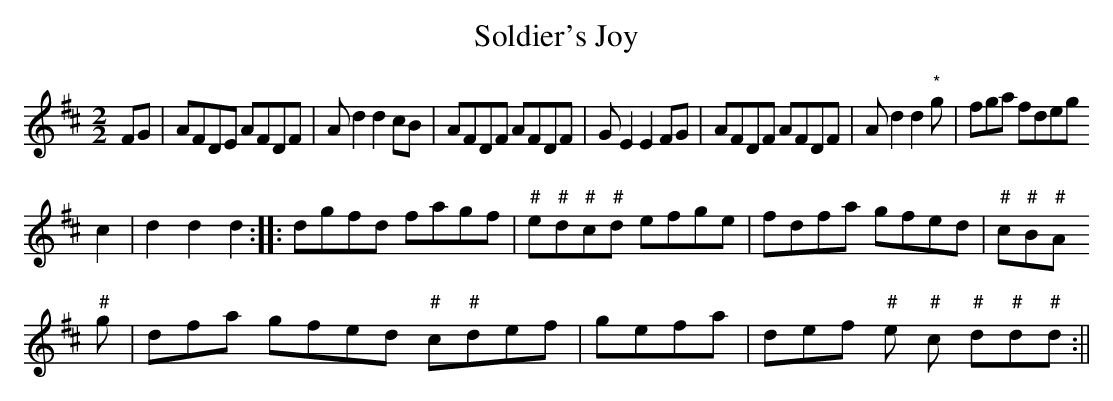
X:1
T:Soldier's Joy
M:2/2
L:1/8
K:D Major
FG|AFDE AFDF|A d2d2 cB|AFDF AFDF|G E2E2 FG|AFDF AFDF|A d2d2"*"g|fga fdeg
c2|d2d2d2:||:dgfd fagf|"#"e"#"d"#"c"#"d efge|fdfa gfed|"#"c"#"B"#"A "#"
g|dfa gfed "#"c"#"def|gefa|def "#"e "#"c "#"d"#"d"#"d:||
